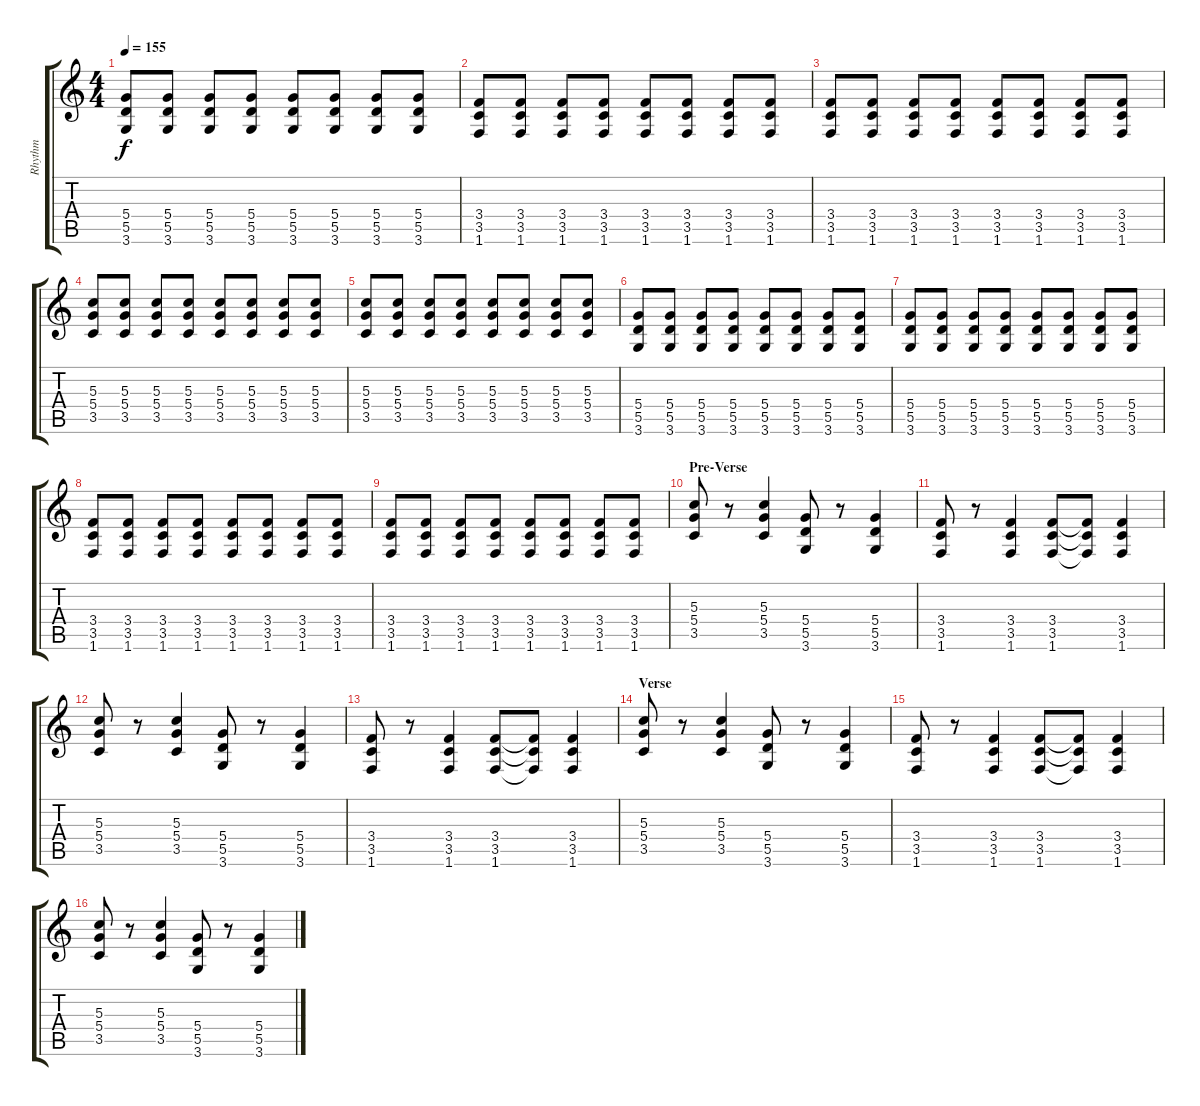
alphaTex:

\track ("Rhythm" "Rhythm") {instrument distortionguitar}
\staff {score tabs}
\tuning (E4 B3 G3 D3 A2 E2) {hide}
\ts (4 4)
\tempo 155
\clef g2
\ks c
(5.4 5.5 3.6).8{dy f} (5.4 5.5 3.6).8 (5.4 5.5 3.6).8 (5.4 5.5 3.6).8 (5.4 5.5 3.6).8 (5.4 5.5 3.6).8 (5.4 5.5 3.6).8 (5.4 5.5 3.6).8 |
(3.4 3.5 1.6).8 (3.4 3.5 1.6).8 (3.4 3.5 1.6).8 (3.4 3.5 1.6).8 (3.4 3.5 1.6).8 (3.4 3.5 1.6).8 (3.4 3.5 1.6).8 (3.4 3.5 1.6).8 |
(3.4 3.5 1.6).8 (3.4 3.5 1.6).8 (3.4 3.5 1.6).8 (3.4 3.5 1.6).8 (3.4 3.5 1.6).8 (3.4 3.5 1.6).8 (3.4 3.5 1.6).8 (3.4 3.5 1.6).8 |
(5.3 5.4 3.5).8 (5.3 5.4 3.5).8 (5.3 5.4 3.5).8 (5.3 5.4 3.5).8 (5.3 5.4 3.5).8 (5.3 5.4 3.5).8 (5.3 5.4 3.5).8 (5.3 5.4 3.5).8 |
(5.3 5.4 3.5).8 (5.3 5.4 3.5).8 (5.3 5.4 3.5).8 (5.3 5.4 3.5).8 (5.3 5.4 3.5).8 (5.3 5.4 3.5).8 (5.3 5.4 3.5).8 (5.3 5.4 3.5).8 |
(5.4 5.5 3.6).8 (5.4 5.5 3.6).8 (5.4 5.5 3.6).8 (5.4 5.5 3.6).8 (5.4 5.5 3.6).8 (5.4 5.5 3.6).8 (5.4 5.5 3.6).8 (5.4 5.5 3.6).8 |
(5.4 5.5 3.6).8 (5.4 5.5 3.6).8 (5.4 5.5 3.6).8 (5.4 5.5 3.6).8 (5.4 5.5 3.6).8 (5.4 5.5 3.6).8 (5.4 5.5 3.6).8 (5.4 5.5 3.6).8 |
(3.4 3.5 1.6).8 (3.4 3.5 1.6).8 (3.4 3.5 1.6).8 (3.4 3.5 1.6).8 (3.4 3.5 1.6).8 (3.4 3.5 1.6).8 (3.4 3.5 1.6).8 (3.4 3.5 1.6).8 |
(3.4 3.5 1.6).8 (3.4 3.5 1.6).8 (3.4 3.5 1.6).8 (3.4 3.5 1.6).8 (3.4 3.5 1.6).8 (3.4 3.5 1.6).8 (3.4 3.5 1.6).8 (3.4 3.5 1.6).8 |
\section ("" "Pre-Verse")
(5.3 5.4 3.5).8{volume 16} r.8 (5.3 5.4 3.5).4 (5.4 5.5 3.6).8 r.8 (5.4 5.5 3.6).4 |
(3.4 3.5 1.6).8 r.8 (3.4 3.5 1.6).4 (3.4 3.5 1.6).8 (3.4{t} 3.5{t} 1.6{t}).8 (3.4 3.5 1.6).4 |
(5.3 5.4 3.5).8 r.8 (5.3 5.4 3.5).4 (5.4 5.5 3.6).8 r.8 (5.4 5.5 3.6).4 |
(3.4 3.5 1.6).8 r.8 (3.4 3.5 1.6).4 (3.4 3.5 1.6).8 (3.4{t} 3.5{t} 1.6{t}).8 (3.4 3.5 1.6).4 |
\section ("" "Verse")
(5.3 5.4 3.5).8 r.8 (5.3 5.4 3.5).4 (5.4 5.5 3.6).8 r.8 (5.4 5.5 3.6).4 |
(3.4 3.5 1.6).8 r.8 (3.4 3.5 1.6).4 (3.4 3.5 1.6).8 (3.4{t} 3.5{t} 1.6{t}).8 (3.4 3.5 1.6).4 |
(5.3 5.4 3.5).8 r.8 (5.3 5.4 3.5).4 (5.4 5.5 3.6).8 r.8 (5.4 5.5 3.6).4
